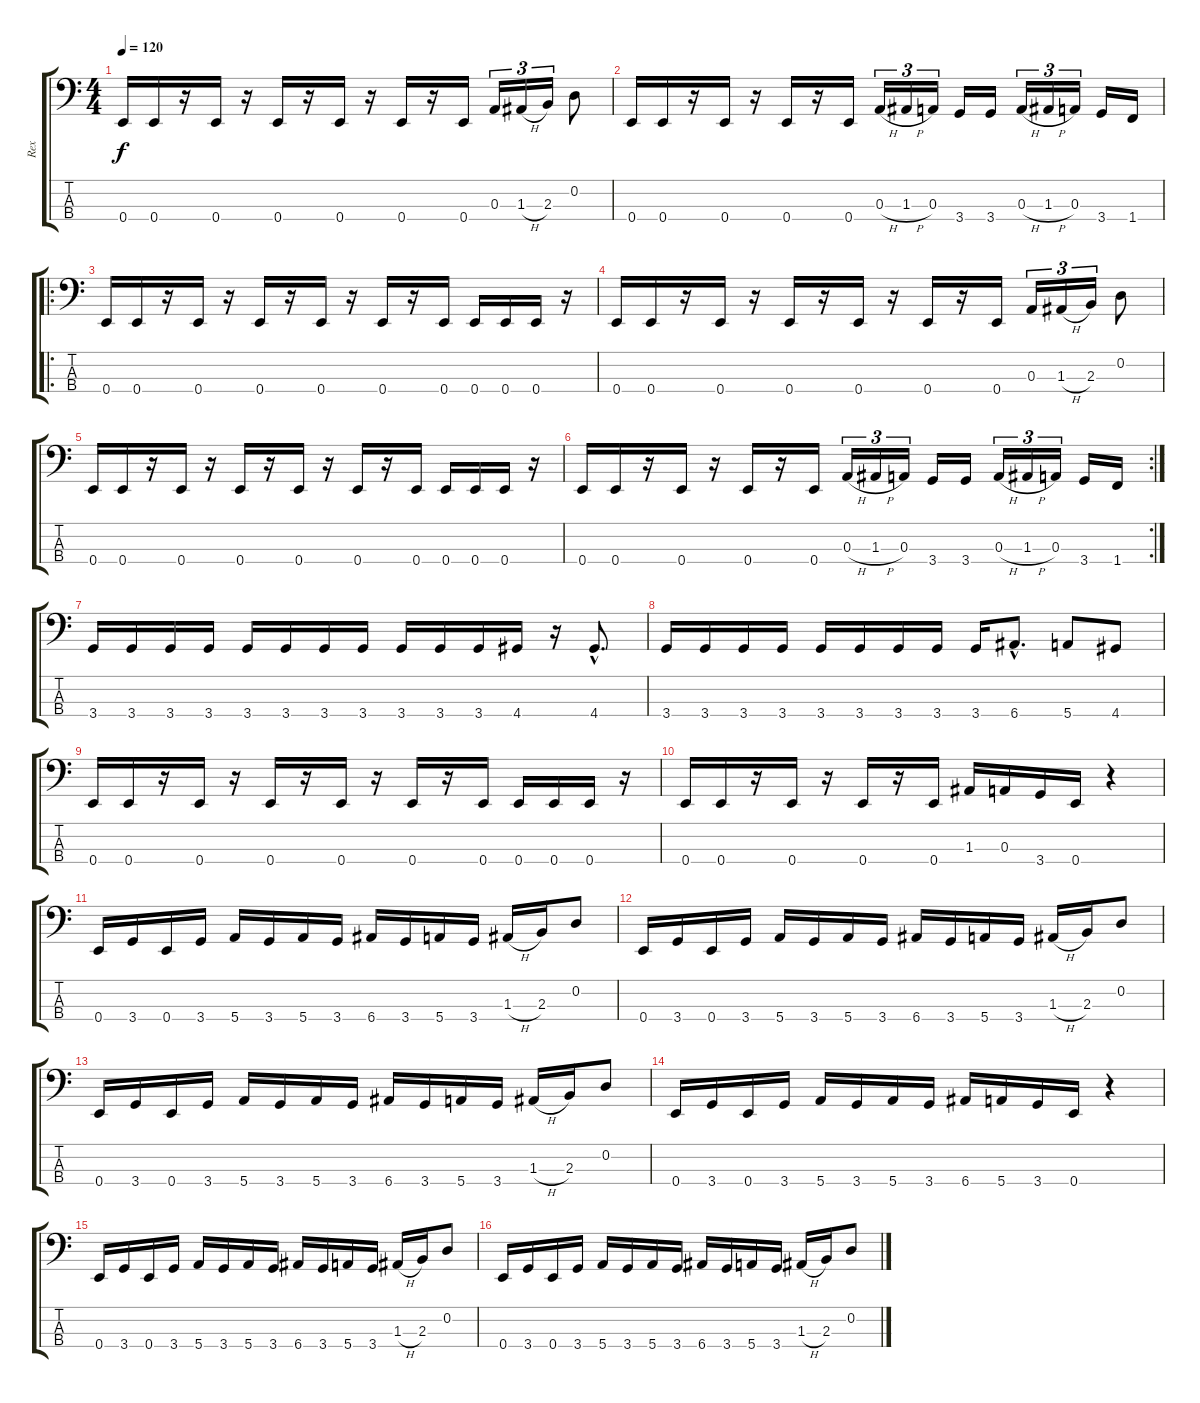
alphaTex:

\track ("Rex" "Rex") {instrument electricbasspick}
\staff {score tabs}
\tuning (G2 D2 A1 E1) {hide}
\ts (4 4)
\tempo 120
\clef f4
\ks c
0.4.16{dy f} 0.4.16 r.16 0.4.16 r.16 0.4.16 r.16 0.4.16 r.16 0.4.16 r.16 0.4.16 0.3.16{tu (3 2)} 1.3{h}.16{tu (3 2)} 2.3.16{tu (3 2)} 0.2.8 |
0.4.16 0.4.16 r.16 0.4.16 r.16 0.4.16 r.16 0.4.16 0.3{h}.16{tu (3 2)} 1.3{h}.16{tu (3 2)} 0.3.16{tu (3 2)} 3.4.16 3.4.16 0.3{h}.16{tu (3 2)} 1.3{h}.16{tu (3 2)} 0.3.16{tu (3 2)} 3.4.16 1.4.16 |
\ro
0.4.16 0.4.16 r.16 0.4.16 r.16 0.4.16 r.16 0.4.16 r.16 0.4.16 r.16 0.4.16 0.4.16 0.4.16 0.4.16 r.16 |
0.4.16 0.4.16 r.16 0.4.16 r.16 0.4.16 r.16 0.4.16 r.16 0.4.16 r.16 0.4.16 0.3.16{tu (3 2)} 1.3{h}.16{tu (3 2)} 2.3.16{tu (3 2)} 0.2.8 |
0.4.16 0.4.16 r.16 0.4.16 r.16 0.4.16 r.16 0.4.16 r.16 0.4.16 r.16 0.4.16 0.4.16 0.4.16 0.4.16 r.16 |
\rc 2
0.4.16 0.4.16 r.16 0.4.16 r.16 0.4.16 r.16 0.4.16 0.3{h}.16{tu (3 2)} 1.3{h}.16{tu (3 2)} 0.3.16{tu (3 2)} 3.4.16 3.4.16 0.3{h}.16{tu (3 2)} 1.3{h}.16{tu (3 2)} 0.3.16{tu (3 2)} 3.4.16 1.4.16 |
3.4.16 3.4.16 3.4.16 3.4.16 3.4.16 3.4.16 3.4.16 3.4.16 3.4.16 3.4.16 3.4.16 4.4.16 r.16 4.4{hac}.8{d} |
3.4.16 3.4.16 3.4.16 3.4.16 3.4.16 3.4.16 3.4.16 3.4.16 3.4.16 6.4{hac}.8{d} 5.4.8 4.4.8 |
0.4.16 0.4.16 r.16 0.4.16 r.16 0.4.16 r.16 0.4.16 r.16 0.4.16 r.16 0.4.16 0.4.16 0.4.16 0.4.16 r.16 |
0.4.16 0.4.16 r.16 0.4.16 r.16 0.4.16 r.16 0.4.16 1.3.16 0.3.16 3.4.16 0.4.16 r.4 |
0.4.16 3.4.16 0.4.16 3.4.16 5.4.16 3.4.16 5.4.16 3.4.16 6.4.16 3.4.16 5.4.16 3.4.16 1.3{h}.16 2.3.16 0.2.8 |
0.4.16 3.4.16 0.4.16 3.4.16 5.4.16 3.4.16 5.4.16 3.4.16 6.4.16 3.4.16 5.4.16 3.4.16 1.3{h}.16 2.3.16 0.2.8 |
0.4.16 3.4.16 0.4.16 3.4.16 5.4.16 3.4.16 5.4.16 3.4.16 6.4.16 3.4.16 5.4.16 3.4.16 1.3{h}.16 2.3.16 0.2.8 |
0.4.16 3.4.16 0.4.16 3.4.16 5.4.16 3.4.16 5.4.16 3.4.16 6.4.16 5.4.16 3.4.16 0.4.16 r.4 |
0.4.16 3.4.16 0.4.16 3.4.16 5.4.16 3.4.16 5.4.16 3.4.16 6.4.16 3.4.16 5.4.16 3.4.16 1.3{h}.16 2.3.16 0.2.8 |
0.4.16 3.4.16 0.4.16 3.4.16 5.4.16 3.4.16 5.4.16 3.4.16 6.4.16 3.4.16 5.4.16 3.4.16 1.3{h}.16 2.3.16 0.2.8
